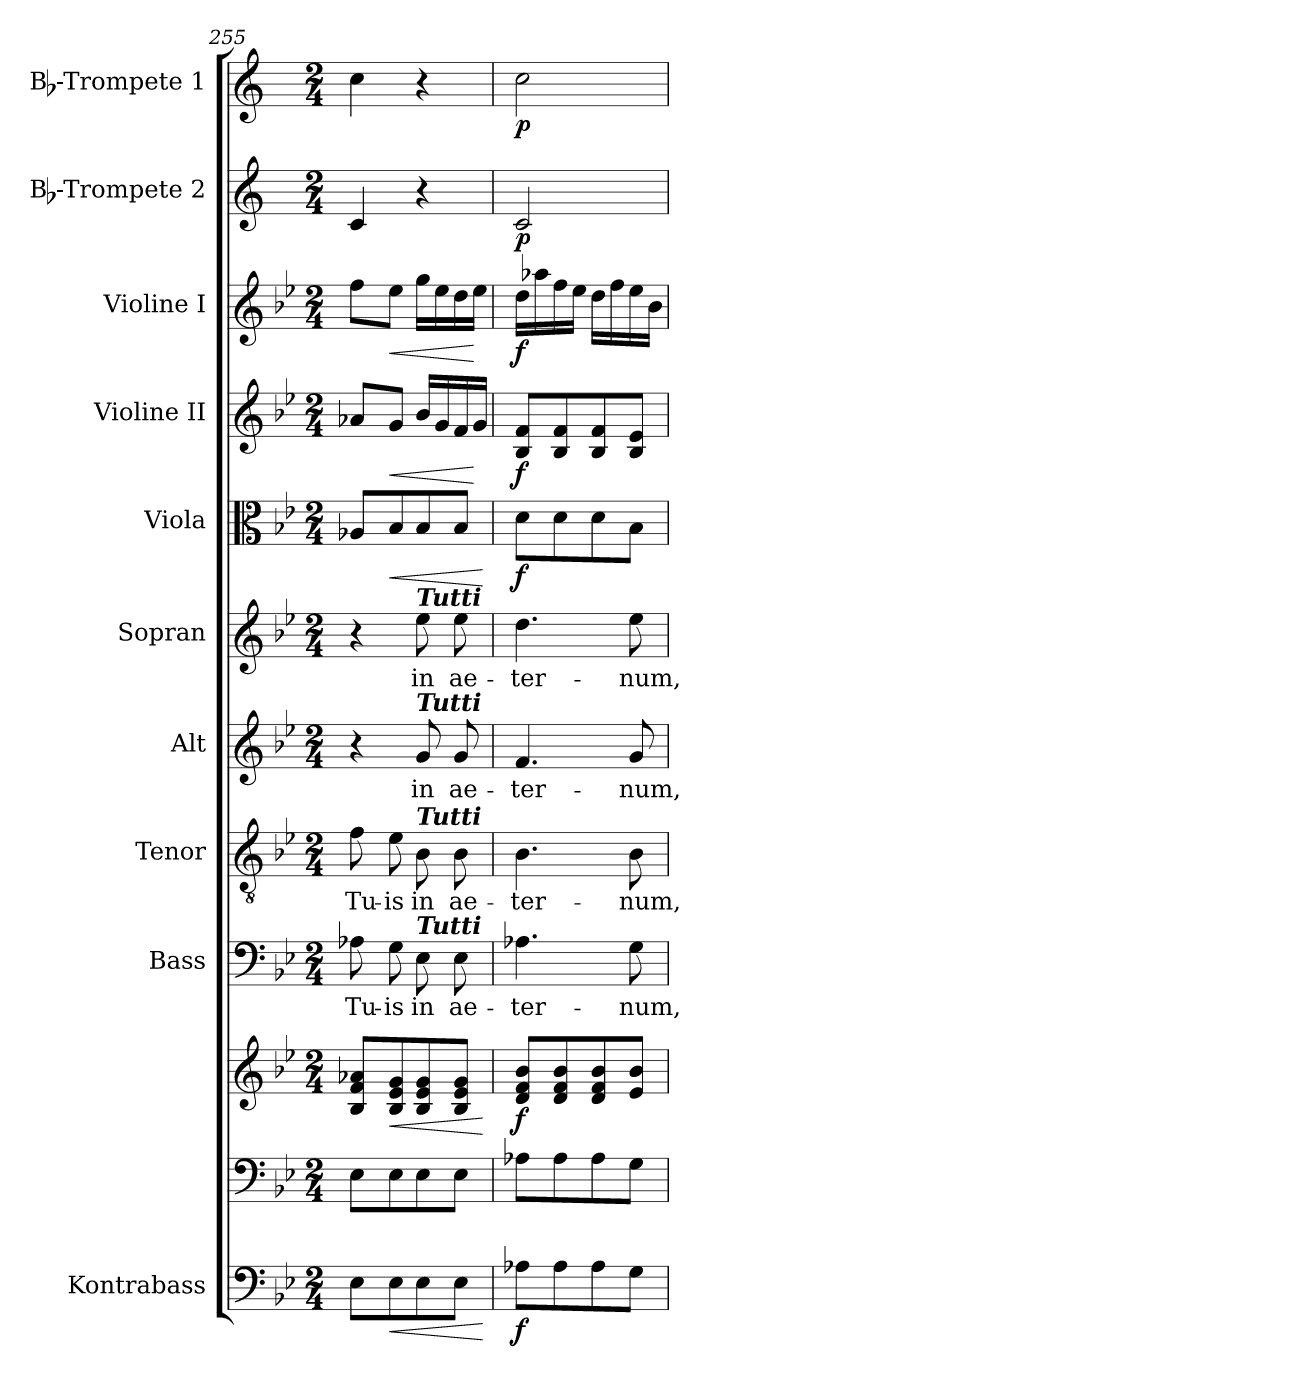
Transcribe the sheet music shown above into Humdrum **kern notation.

**kern	**dynam	**kern	**kern	**dynam	**kern	**text	**kern	**text	**kern	**text	**kern	**text	**kern	**dynam	**kern	**dynam	**kern	**dynam	**kern	**dynam	**kern	**dynam
*part11	*part11	*part10	*part10	*part10	*part9	*part9	*part8	*part8	*part7	*part7	*part6	*part6	*part5	*part5	*part4	*part4	*part3	*part3	*part2	*part2	*part1	*part1
*staff12	*staff12	*staff11	*staff10	*staff10/11	*staff9	*staff9	*staff8	*staff8	*staff7	*staff7	*staff6	*staff6	*staff5	*staff5	*staff4	*staff4	*staff3	*staff3	*staff2	*staff2	*staff1	*staff1
*I"Kontrabass	*	*	*	*	*I"Bass	*	*I"Tenor	*	*I"Alt	*	*I"Sopran	*	*I"Viola	*	*I"Violine II	*	*I"Violine I	*	*I"Bb-Trompete 2	*	*I"Bb-Trompete 1	*
*I'Kb.	*	*	*	*	*I'B.	*	*I'T.	*	*I'A.	*	*I'S.	*	*I'Vla.	*	*I'Vl. II	*	*I'Vl. I	*	*I'Bb Trp. 2	*	*I'Bb Trp. 1	*
*clefF4	*	*clefF4	*clefG2	*	*clefF4	*	*clefGv2	*	*clefG2	*	*clefG2	*	*clefC3	*	*clefG2	*	*clefG2	*	*clefG2	*	*clefG2	*
*ITrd7c12	*	*	*	*	*	*	*	*	*	*	*	*	*	*	*	*	*	*	*ITrd1c2	*	*ITrd1c2	*
*k[b-e-]	*	*k[b-e-]	*k[b-e-]	*	*k[b-e-]	*	*k[b-e-]	*	*k[b-e-]	*	*k[b-e-]	*	*k[b-e-]	*	*k[b-e-]	*	*k[b-e-]	*	*k[b-e-]	*	*k[b-e-]	*
*B-:	*	*B-:	*B-:	*	*B-:	*	*B-:	*	*B-:	*	*B-:	*	*B-:	*	*B-:	*	*B-:	*	*B-:	*	*B-:	*
*M2/4	*	*M2/4	*M2/4	*	*M2/4	*	*M2/4	*	*M2/4	*	*M2/4	*	*M2/4	*	*M2/4	*	*M2/4	*	*M2/4	*	*M2/4	*
=255	=255	=255	=255	=255	=255	=255	=255	=255	=255	=255	=255	=255	=255	=255	=255	=255	=255	=255	=255	=255	=255	=255
!	!	!	!	!	!	!LO:LY:b	!	!LO:LY:b	!	!	!	!	!	!	!	!	!	!	!	!	!	!
8EE-\L	.	8E-\L	8B-/ 8f/ 8a-X/L	.	8A-X\	Tu-	8f\	Tu-	4r	.	4r	.	8A-X/L	.	8a-X/L	.	8ff\L	.	4B-/	.	4b-\	.
!	!LO:HP:b	!	!	!LO:HP:b	!	!LO:LY:b	!	!LO:LY:b	!	!	!	!	!	!LO:HP:b	!	!LO:HP:b	!	!LO:HP:b	!	!	!	!
8EE-\	<	8E-\	8B-/ 8e-/ 8g/	<	8G\	-is	8e-\	-is	.	.	.	.	8B-/	<	8g/J	<	8ee-\J	<	.	.	.	.
!	!	!	!	!	!	!	!	!	!	!	!LO:TX:a:Bi:t=Tutti	!	!	!	!	!	!	!	!	!	!	!
!	!	!	!	!	!	!	!	!	!LO:TX:a:Bi:t=Tutti	!	!	!	!	!	!	!	!	!	!	!	!	!
!	!	!	!	!	!	!	!LO:TX:a:Bi:t=Tutti	!	!	!	!	!	!	!	!	!	!	!	!	!	!	!
!	!	!	!	!	!LO:TX:a:Bi:t=Tutti	!	!	!	!	!	!	!	!	!	!	!	!	!	!	!	!	!
!	!	!	!	!	!	!LO:LY:b	!	!LO:LY:b	!	!LO:LY:b	!	!LO:LY:b	!	!	!	!	!	!	!	!	!	!
8EE-\	.	8E-\	8B-/ 8e-/ 8g/	.	8E-\	in	8B-\	in	8g/	in	8ee-\	in	8B-/	.	16b-/LL	.	16gg\LL	.	4r	.	4r	.
.	.	.	.	.	.	.	.	.	.	.	.	.	.	.	16g/	.	16ee-\	.	.	.	.	.
!	!	!	!	!	!	!LO:LY:b	!	!LO:LY:b	!	!LO:LY:b	!	!LO:LY:b	!	!	!	!	!	!	!	!	!	!
8EE-\J	.	8E-\J	8B-/ 8e-/ 8g/J	.	8E-\	ae-	8B-\	ae-	8g/	ae-	8ee-\	ae-	8B-/J	.	16f/	.	16dd\	.	.	.	.	.
.	.	.	.	.	.	.	.	.	.	.	.	.	.	.	16g/JJ	[	16ee-\JJ	[	.	.	.	.
.	[	.	.	[	.	.	.	.	.	.	.	.	.	[	.	.	.	.	.	.	.	.
=256	=256	=256	=256	=256	=256	=256	=256	=256	=256	=256	=256	=256	=256	=256	=256	=256	=256	=256	=256	=256	=256	=256
!	!LO:DY:b	!	!	!LO:DY:b	!	!LO:LY:b	!	!LO:LY:b	!	!LO:LY:b	!	!LO:LY:b	!	!LO:DY:b	!	!LO:DY:b	!	!LO:DY:b	!	!LO:DY:b	!	!LO:DY:b
8AA-X\L	f	8A-X\L	8d/ 8f/ 8b-/L	f	4.A-X\	-ter-	4.B-\	-ter-	4.f/	-ter-	4.dd\	-ter-	8d\L	f	8B-/ 8f/L	f	16dd\LL	f	2B-/	p	2b-\	p
.	.	.	.	.	.	.	.	.	.	.	.	.	.	.	.	.	16aa-X\	.	.	.	.	.
8AA-\	.	8A-\	8d/ 8f/ 8b-/	.	.	.	.	.	.	.	.	.	8d\	.	8B-/ 8f/	.	16ff\	.	.	.	.	.
.	.	.	.	.	.	.	.	.	.	.	.	.	.	.	.	.	16ee-\JJ	.	.	.	.	.
8AA-\	.	8A-\	8d/ 8f/ 8b-/	.	.	.	.	.	.	.	.	.	8d\	.	8B-/ 8f/	.	16dd\LL	.	.	.	.	.
.	.	.	.	.	.	.	.	.	.	.	.	.	.	.	.	.	16ff\	.	.	.	.	.
!	!	!	!	!	!	!LO:LY:b	!	!LO:LY:b	!	!LO:LY:b	!	!LO:LY:b	!	!	!	!	!	!	!	!	!	!
8GG\J	.	8G\J	8e-/ 8b-/J	.	8G\	-num,	8B-\	-num,	8g/	-num,	8ee-\	-num,	8B-\J	.	8B-/ 8e-/J	.	16ee-\	.	.	.	.	.
.	.	.	.	.	.	.	.	.	.	.	.	.	.	.	.	.	16b-\JJ	.	.	.	.	.
=	=	=	=	=	=	=	=	=	=	=	=	=	=	=	=	=	=	=	=	=	=	=
*-	*-	*-	*-	*-	*-	*-	*-	*-	*-	*-	*-	*-	*-	*-	*-	*-	*-	*-	*-	*-	*-	*-
